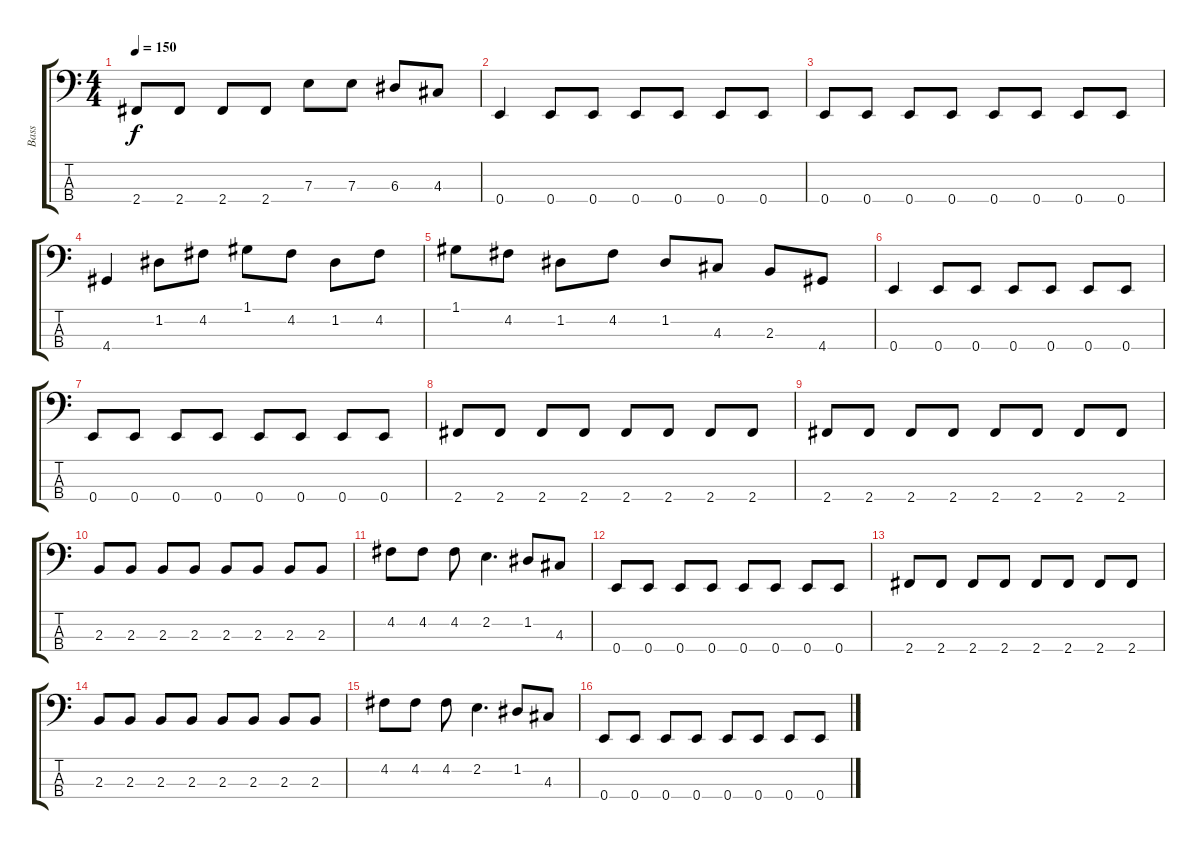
\track ("Bass" "Bass") {instrument electricbassfinger}
\staff {score tabs}
\tuning (G2 D2 A1 E1) {hide}
\ts (4 4)
\tempo 150
\clef f4
\ks c
2.4.8{dy f} 2.4.8 2.4.8 2.4.8 7.3.8 7.3.8 6.3.8 4.3.8 |
0.4.4 0.4.8 0.4.8 0.4.8 0.4.8 0.4.8 0.4.8 |
0.4.8 0.4.8 0.4.8 0.4.8 0.4.8 0.4.8 0.4.8 0.4.8 |
4.4.4 1.2.8 4.2.8 1.1.8 4.2.8 1.2.8 4.2.8 |
1.1.8 4.2.8 1.2.8 4.2.8 1.2.8 4.3.8 2.3.8 4.4.8 |
0.4.4 0.4.8 0.4.8 0.4.8 0.4.8 0.4.8 0.4.8 |
0.4.8 0.4.8 0.4.8 0.4.8 0.4.8 0.4.8 0.4.8 0.4.8 |
2.4.8 2.4.8 2.4.8 2.4.8 2.4.8 2.4.8 2.4.8 2.4.8 |
2.4.8 2.4.8 2.4.8 2.4.8 2.4.8 2.4.8 2.4.8 2.4.8 |
2.3.8 2.3.8 2.3.8 2.3.8 2.3.8 2.3.8 2.3.8 2.3.8 |
4.2.8 4.2.8 4.2.8 2.2.4{d} 1.2.8 4.3.8 |
0.4.8 0.4.8 0.4.8 0.4.8 0.4.8 0.4.8 0.4.8 0.4.8 |
2.4.8 2.4.8 2.4.8 2.4.8 2.4.8 2.4.8 2.4.8 2.4.8 |
2.3.8 2.3.8 2.3.8 2.3.8 2.3.8 2.3.8 2.3.8 2.3.8 |
4.2.8 4.2.8 4.2.8 2.2.4{d} 1.2.8 4.3.8 |
0.4.8 0.4.8 0.4.8 0.4.8 0.4.8 0.4.8 0.4.8 0.4.8
